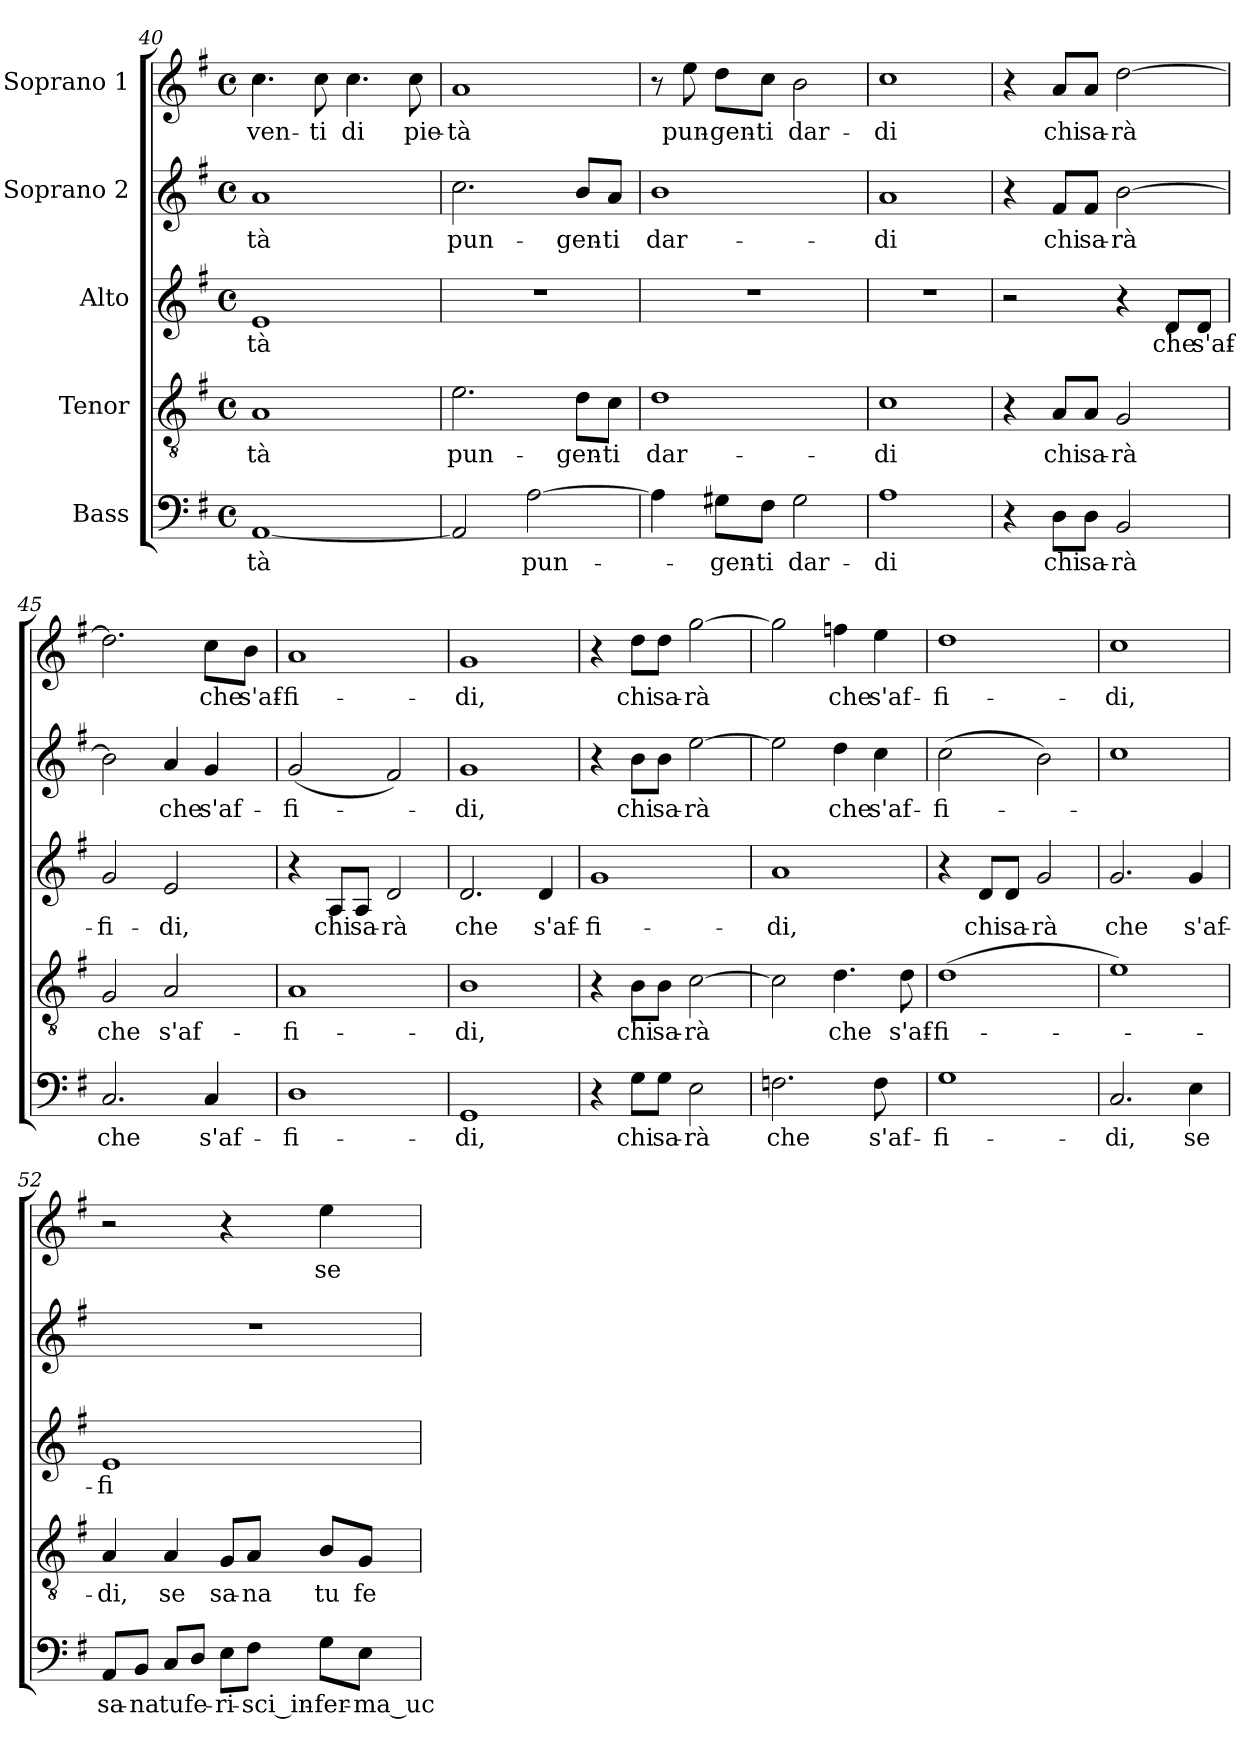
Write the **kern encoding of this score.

**kern	**text	**kern	**text	**kern	**text	**kern	**text	**kern	**text
*part5	*part5	*part4	*part4	*part3	*part3	*part2	*part2	*part1	*part1
*staff5	*staff5	*staff4	*staff4	*staff3	*staff3	*staff2	*staff2	*staff1	*staff1
*I"Bass	*	*I"Tenor	*	*I"Alto	*	*I"Soprano 2	*	*I"Soprano 1	*
*clefF4	*	*clefGv2	*	*clefG2	*	*clefG2	*	*clefG2	*
*k[f#]	*	*k[f#]	*	*k[f#]	*	*k[f#]	*	*k[f#]	*
*G:	*	*G:	*	*G:	*	*G:	*	*G:	*
*M4/4	*	*M4/4	*	*M4/4	*	*M4/4	*	*M4/4	*
*met(c)	*	*met(c)	*	*met(c)	*	*met(c)	*	*met(c)	*
=40	=40	=40	=40	=40	=40	=40	=40	=40	=40
[1AA	-tà	1A	-tà	1e	-tà	1a	-tà	4.cc\	ven-
.	.	.	.	.	.	.	.	8cc\	-ti
.	.	.	.	.	.	.	.	4.cc\	di
.	.	.	.	.	.	.	.	8cc\	pie-
=41	=41	=41	=41	=41	=41	=41	=41	=41	=41
2AA/]	.	2.e\	pun-	1r	.	2.cc\	pun-	1a	-tà
[2A\	pun-	.	.	.	.	.	.	.	.
.	.	8d\L	-gen-	.	.	8b/L	-gen-	.	.
.	.	8c\J	-ti	.	.	8a/J	-ti	.	.
=42	=42	=42	=42	=42	=42	=42	=42	=42	=42
4A\]	.	1d	dar-	1r	.	1b	dar-	8r	.
.	.	.	.	.	.	.	.	8ee\	pun-
8G#X\L	-gen-	.	.	.	.	.	.	8dd\L	-gen-
8F#\J	-ti	.	.	.	.	.	.	8cc\J	-ti
2G#\	dar-	.	.	.	.	.	.	2b\	dar-
=43	=43	=43	=43	=43	=43	=43	=43	=43	=43
1A	-di	1c	-di	1r	.	1a	-di	1cc	-di
=44	=44	=44	=44	=44	=44	=44	=44	=44	=44
4r	.	4r	.	2r	.	4r	.	4r	.
8D\L	chi	8A/L	chi	.	.	8f#/L	chi	8a/L	chi
8D\J	sa-	8A/J	sa-	.	.	8f#/J	sa-	8a/J	sa-
2BB/	-rà	2G/	-rà	4r	.	[2b\	-rà	[2dd\	-rà
.	.	.	.	8d/L	che	.	.	.	.
.	.	.	.	8d/J	s'af-	.	.	.	.
!!LO:PB:g=z
=45	=45	=45	=45	=45	=45	=45	=45	=45	=45
2.C/	che	2G/	che	2g/	-fi-	2b\]	.	2.dd\]	.
.	.	2A/	s'af-	2e/	-di,	4a/	che	.	.
4C/	s'af-	.	.	.	.	4g/	s'af-	8cc\L	che
.	.	.	.	.	.	.	.	8b\J	s'af-
=46	=46	=46	=46	=46	=46	=46	=46	=46	=46
1D	-fi-	1A	-fi-	4r	.	(2g/	-fi-	1a	-fi-
.	.	.	.	8A/L	chi	.	.	.	.
.	.	.	.	8A/J	sa-	.	.	.	.
.	.	.	.	2d/	-rà	2f#/)	.	.	.
=47	=47	=47	=47	=47	=47	=47	=47	=47	=47
1GG	-di,	1B	-di,	2.d/	che	1g	-di,	1g	-di,
.	.	.	.	4d/	s'af-	.	.	.	.
=48	=48	=48	=48	=48	=48	=48	=48	=48	=48
4r	.	4r	.	1g	-fi-	4r	.	4r	.
8G\L	chi	8B\L	chi	.	.	8b\L	chi	8dd\L	chi
8G\J	sa-	8B\J	sa-	.	.	8b\J	sa-	8dd\J	sa-
2E\	-rà	[2c\	-rà	.	.	[2ee\	-rà	[2gg\	-rà
=49	=49	=49	=49	=49	=49	=49	=49	=49	=49
2.Fn\	che	2c\]	.	1a	-di,	2ee\]	.	2gg\]	.
.	.	4.d\	che	.	.	4dd\	che	4ffn\	che
8F\	s'af-	.	.	.	.	4cc\	s'af-	4ee\	s'af-
8ryy	.	8d\	s'af-	.	.	.	.	.	.
=50	=50	=50	=50	=50	=50	=50	=50	=50	=50
1G	-fi-	(1d	-fi-	4r	.	(2cc\	-fi-	1dd	-fi-
.	.	.	.	8d/L	chi	.	.	.	.
.	.	.	.	8d/J	sa-	.	.	.	.
.	.	.	.	2g/	-rà	2b\)	.	.	.
=51	=51	=51	=51	=51	=51	=51	=51	=51	=51
2.C/	-di,	1e)	.	2.g/	che	1cc	.	1cc	-di,
4E\	se	.	.	4g/	s'af-	.	.	.	.
!!LO:LB:g=z
=52	=52	=52	=52	=52	=52	=52	=52	=52	=52
8AA/L	sa-	4A/	-di,	1e	-fi-	1r	.	2r	.
8BB/J	-na	.	.	.	.	.	.	.	.
8C/L	tu	4A/	se	.	.	.	.	.	.
8D/J	fe-	.	.	.	.	.	.	.	.
8E\L	-ri-	8G/L	sa-	.	.	.	.	4r	.
8F#\J	-sci_in-	8A/J	-na	.	.	.	.	.	.
8G\L	-fer-	8B/L	tu	.	.	.	.	4ee\	se
8E\J	-ma_uc-	8G/J	fe-	.	.	.	.	.	.
=	=	=	=	=	=	=	=	=	=
*-	*-	*-	*-	*-	*-	*-	*-	*-	*-
